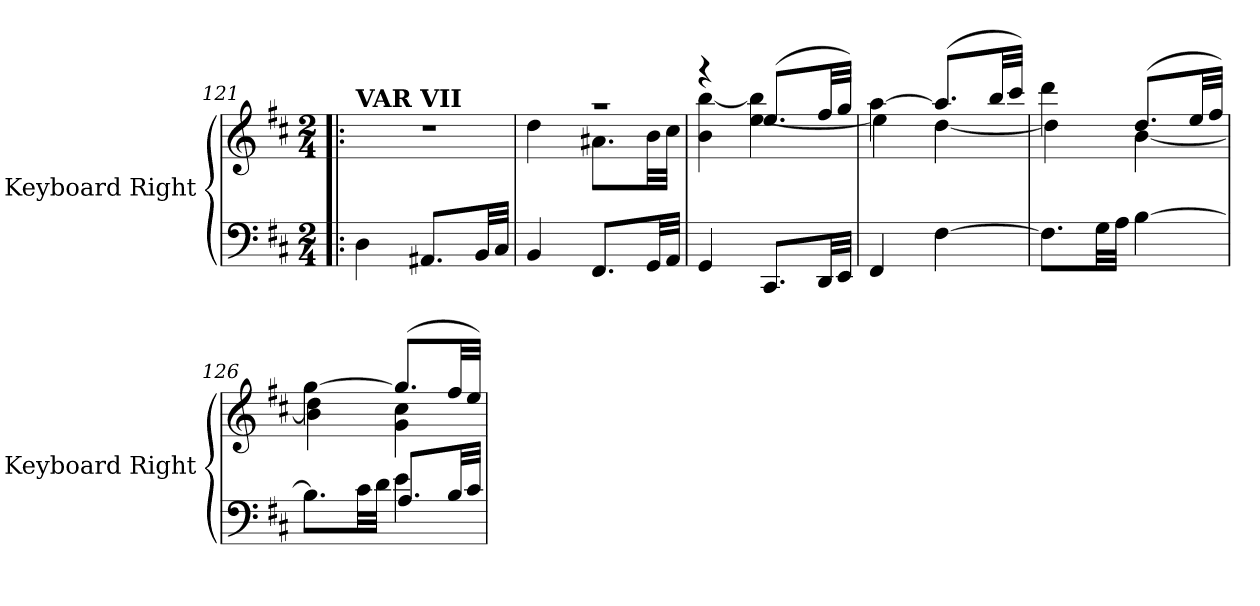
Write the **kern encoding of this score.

**kern	**kern
*part1	*part1
*staff2	*staff1
*I"Keyboard Right	*
*I'Keyboard Right	*
*clefF4	*clefG2
*k[f#c#]	*k[f#c#]
*D:	*D:
*M2/4	*M2/4
=121!|:	=121!|:
!	!LO:TX:a:B:t=VAR VII
4D\	2r
8.AA#X/L	.
32BB/LL	.
32C#/JJJ	.
=122	=122
*	*^
4BB/	2r	4dd\
8.FF#/L	.	8.a#X\L
32GG/LL	.	32b\LL
32AA/JJJ	.	32cc#\JJJ
!!LO:LB:g=z	!!
=123	=123	=123
4GG/	4r	4b\ [4bb\
8.CC#/L	(>8.ee/L	[4ee\ 4bb\]
32DD/LL	32ff#/LL	.
32EE/JJJ	32gg/JJJ)	.
=124	=124	=124
4FF#/	[4aa\	4ee\]
[4F#\	(>8.aa/L]	[4dd\
.	32bb/LL	.
.	32ccc#/JJJ)	.
=125	=125	=125
8.F#\L]	4ddd\	4dd\]
32G\LL	.	.
32A\JJJ	.	.
[4B\	(>8.dd/L	[4b\
.	32ee/LL	.
.	32ff#/JJJ)	.
=126	=126	=126
*^	*	*
8.B\L]	4ryy	[4gg\	4b\] 4dd\
32c#\LL	.	.	.
32d\JJJ	.	.	.
4e\	8.A/L	(>8.gg/L]	4g\ 4cc#\
.	32B/LL	32ff#/LL	.
.	32c#/JJJ	32ee/JJJ)	.
*v	*v	*	*
*	*v	*v
=	=
*-	*-
